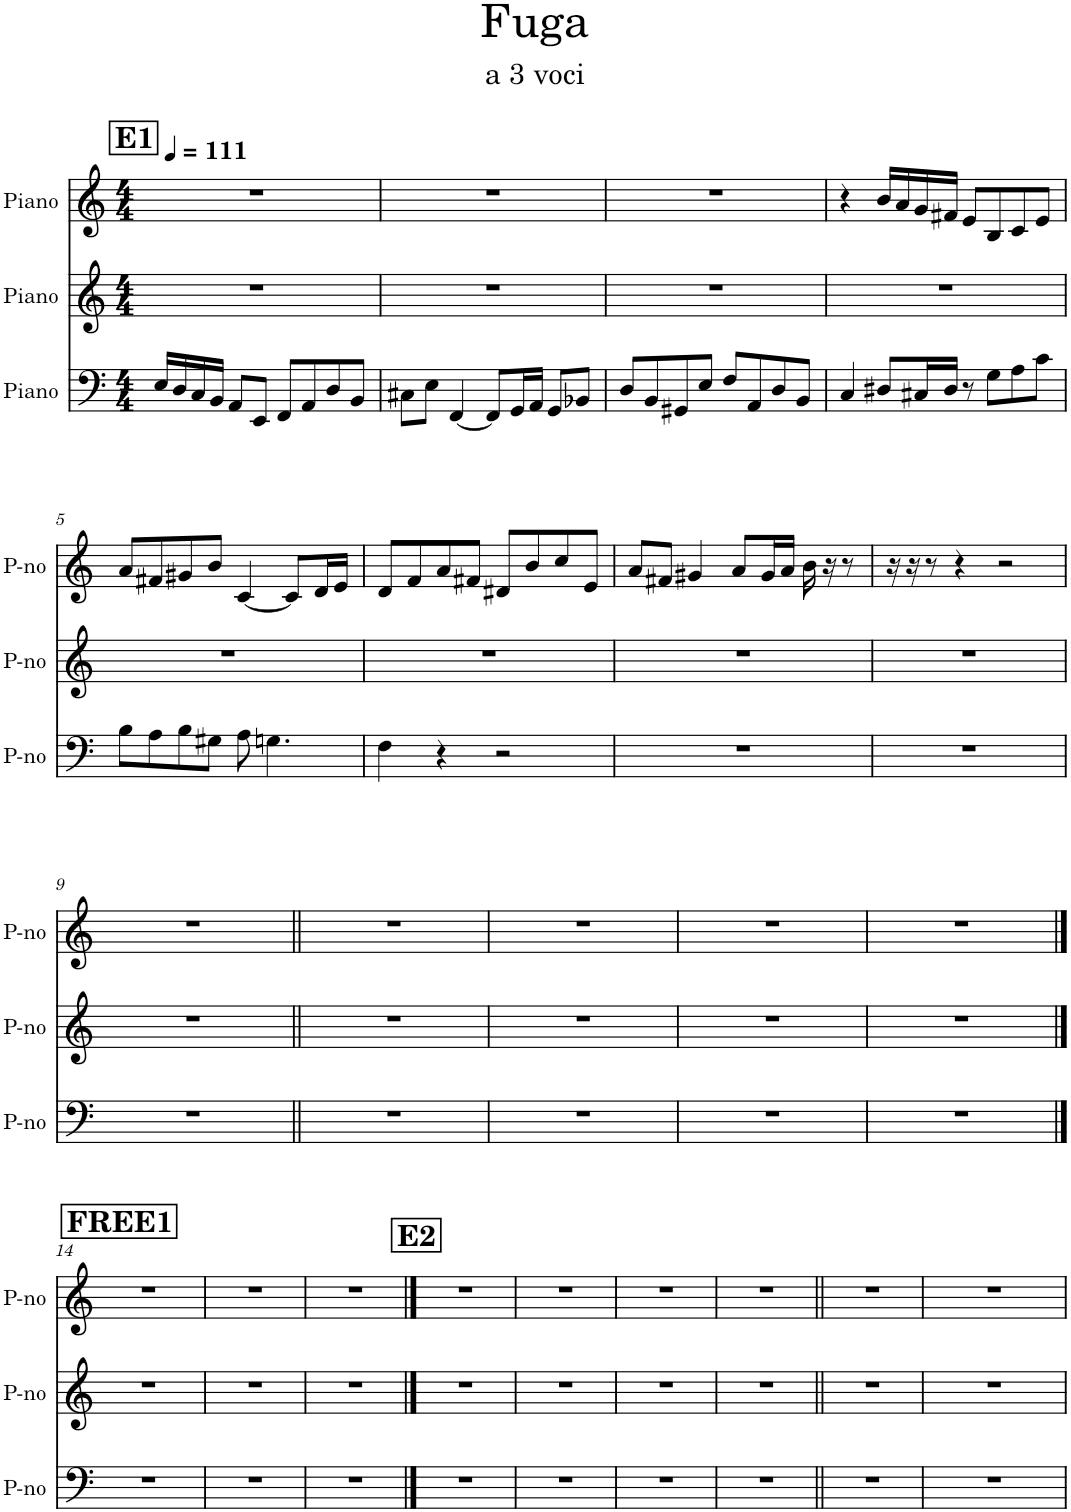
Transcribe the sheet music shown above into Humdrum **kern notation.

**kern	**kern	**kern
*part3	*part2	*part1
*staff3	*staff2	*staff1
*I"Piano	*I"Piano	*I"Piano
*I'P-no	*I'P-no	*I'P-no
*clefF4	*clefG2	*clefG2
*k[]	*k[]	*k[]
*M4/4	*M4/4	*M4/4
*MM111	*MM111	*MM111
!!LO:REH:place=s1:a:B:cj:fs=14:t=E1
=1	=1	=1
16E/LL	1r	1r
16D/	.	.
16C/	.	.
16BB/JJ	.	.
8AA/L	.	.
8EE/J	.	.
8FF/L	.	.
8AA/	.	.
8D/	.	.
8BB/J	.	.
=2	=2	=2
8C#X\L	1r	1r
8E\J	.	.
[4FF/	.	.
8FF/L]	.	.
16GG/L	.	.
16AA/JJ	.	.
8GG/L	.	.
8BB-X/J	.	.
=3	=3	=3
8D/L	1r	1r
8BB/	.	.
8GG#X/	.	.
8E/J	.	.
8F/L	.	.
8AA/	.	.
8D/	.	.
8BB/J	.	.
=4	=4	=4
4C/	1r	4r
8D#X/L	.	16b/LL
.	.	16a/
16C#X/L	.	16g/
16D#/JJ	.	16f#X/JJ
8r	.	8e/L
8G\L	.	8B/
8A\	.	8c/
8c\J	.	8e/J
!!LO:LB:g=z
=5	=5	=5
8B\L	1r	8a/L
8A\	.	8f#X/
8B\	.	8g#X/
8G#X\J	.	8b/J
8A\	.	[4c/
4.Gn\	.	.
.	.	8c/L]
.	.	16d/L
.	.	16e/JJ
=6	=6	=6
4F\	1r	8d/L
.	.	8f/
4r	.	8a/
.	.	8f#X/J
2r	.	8d#X/L
.	.	8b/
.	.	8cc/
.	.	8e/J
=7	=7	=7
1r	1r	8a/L
.	.	8f#X/J
.	.	4g#X/
.	.	8a/L
.	.	16g#/L
.	.	16a/JJ
.	.	16b\
.	.	16r
.	.	8r
=8	=8	=8
1r	1r	16r
.	.	16r
.	.	8r
.	.	4r
.	.	2r
!!LO:LB:g=z
=9	=9	=9
1r	1r	1r
=10||	=10||	=10||
1r	1r	1r
=11	=11	=11
1r	1r	1r
=12	=12	=12
1r	1r	1r
=13	=13	=13
1r	1r	1r
!!LO:LB:g=z
!!LO:REH:place=s1:a:B:cj:fs=14:t=FREE1
==14	==14	==14
1r	1r	1r
=15	=15	=15
1r	1r	1r
=16	=16	=16
1r	1r	1r
!!LO:REH:place=s1:a:B:cj:fs=14:t=E2
==17	==17	==17
1r	1r	1r
=18	=18	=18
1r	1r	1r
=19	=19	=19
1r	1r	1r
=20	=20	=20
1r	1r	1r
=21||	=21||	=21||
1r	1r	1r
=22	=22	=22
1r	1r	1r
=	=	=
*-	*-	*-
